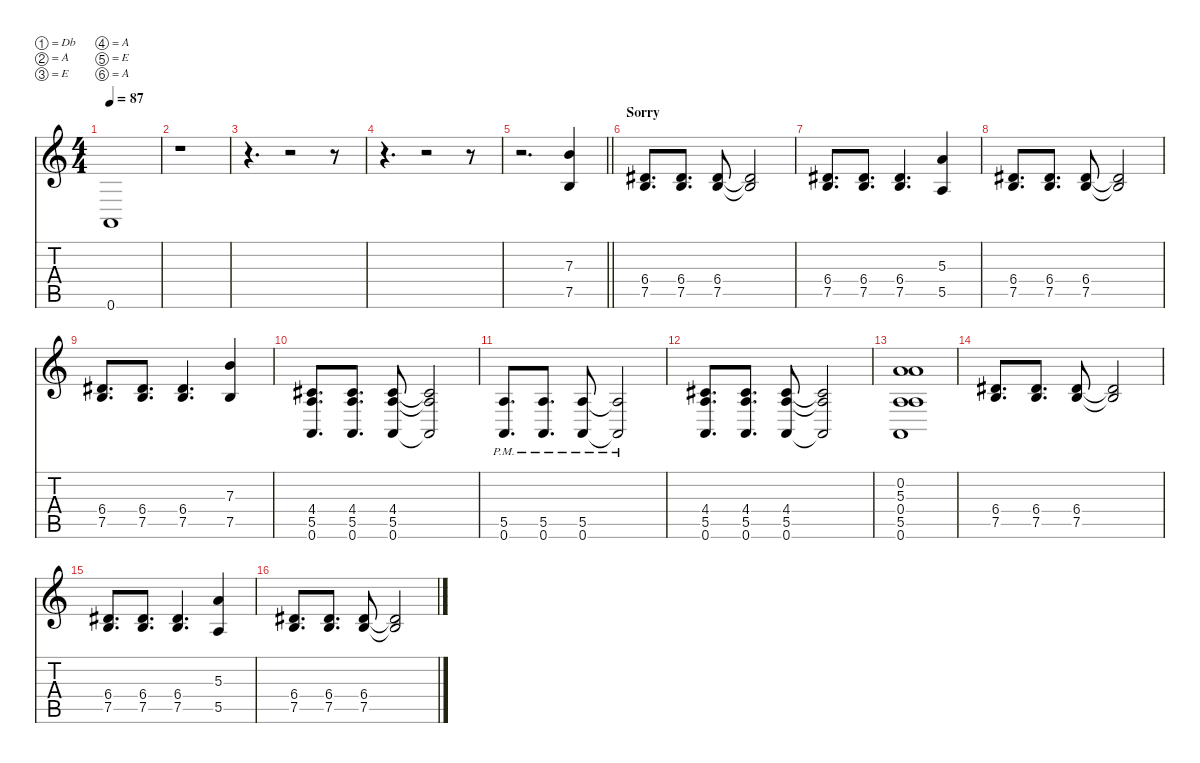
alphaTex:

\defaultSystemsLayout 4
\hideDynamics
\bracketExtendMode nobrackets
\singleTrackTrackNamePolicy hidden
\multiTrackTrackNamePolicy hidden
\firstSystemTrackNameMode fullname
\otherSystemsTrackNameOrientation horizontal
\track ("Gtr2" "dist.guit.") {instrument distortionguitar}
\staff {score tabs}
\tuning (Db4 A3 E3 A2 E2 A1)
\ts (4 4)
\tempo 87
\clef g2
\ks c
0.6{t}.1{dy f beam Up} |
r.1{beam Down} |
r.4{d beam Down} r.2{beam Down} r.8{beam Down} |
r.4{d beam Down} r.2{beam Down} r.8{beam Down} |
\barLineRight lightlight
r.2{d beam Down} (7.3 7.5).4{beam Up} |
\section ("" "Sorry ")
(6.4{acc #} 7.5).8{d beam Up} (6.4{acc #} 7.5).8{d beam Up} (6.4{acc #} 7.5).8{beam Up} (6.4{t acc #} 7.5{t}).2{beam Up} |
(6.4{acc #} 7.5).8{d beam Up} (6.4{acc #} 7.5).8{d beam Up} (6.4{acc #} 7.5).4{d beam Up} (5.3 5.5).4{beam Up} |
(6.4{acc #} 7.5).8{d beam Up} (6.4{acc #} 7.5).8{d beam Up} (6.4{acc #} 7.5).8{beam Up} (6.4{t acc #} 7.5{t}).2{beam Up} |
(6.4{acc #} 7.5).8{d beam Up} (6.4{acc #} 7.5).8{d beam Up} (6.4{acc #} 7.5).4{d beam Up} (7.3 7.5).4{beam Up} |
(4.4{acc #} 5.5 0.6).8{d beam Up} (4.4{acc #} 5.5 0.6).8{d beam Up} (4.4{acc #} 5.5 0.6).8{beam Up} (4.4{t acc #} 5.5{t} 0.6{t}).2{beam Up} |
(5.5{pm} 0.6{pm}).8{d beam Up} (5.5{pm} 0.6{pm}).8{d beam Up} (5.5{pm} 0.6{pm}).8{beam Up} (5.5{pm t} 0.6{pm t}).2{beam Up} |
(4.4{acc #} 5.5 0.6).8{d beam Up} (4.4{acc #} 5.5 0.6).8{d beam Up} (4.4{acc #} 5.5 0.6).8{beam Up} (4.4{t acc #} 5.5{t} 0.6{t}).2{beam Up} |
(0.2 5.3 0.4 5.5 0.6).1{beam Up} |
(6.4{acc #} 7.5).8{d beam Up} (6.4{acc #} 7.5).8{d beam Up} (6.4{acc #} 7.5).8{beam Up} (6.4{t acc #} 7.5{t}).2{beam Up} |
(6.4{acc #} 7.5).8{d beam Up} (6.4{acc #} 7.5).8{d beam Up} (6.4{acc #} 7.5).4{d beam Up} (5.3 5.5).4{beam Up} |
(6.4{acc #} 7.5).8{d beam Up} (6.4{acc #} 7.5).8{d beam Up} (6.4{acc #} 7.5).8{beam Up} (6.4{t acc #} 7.5{t}).2{beam Up}
